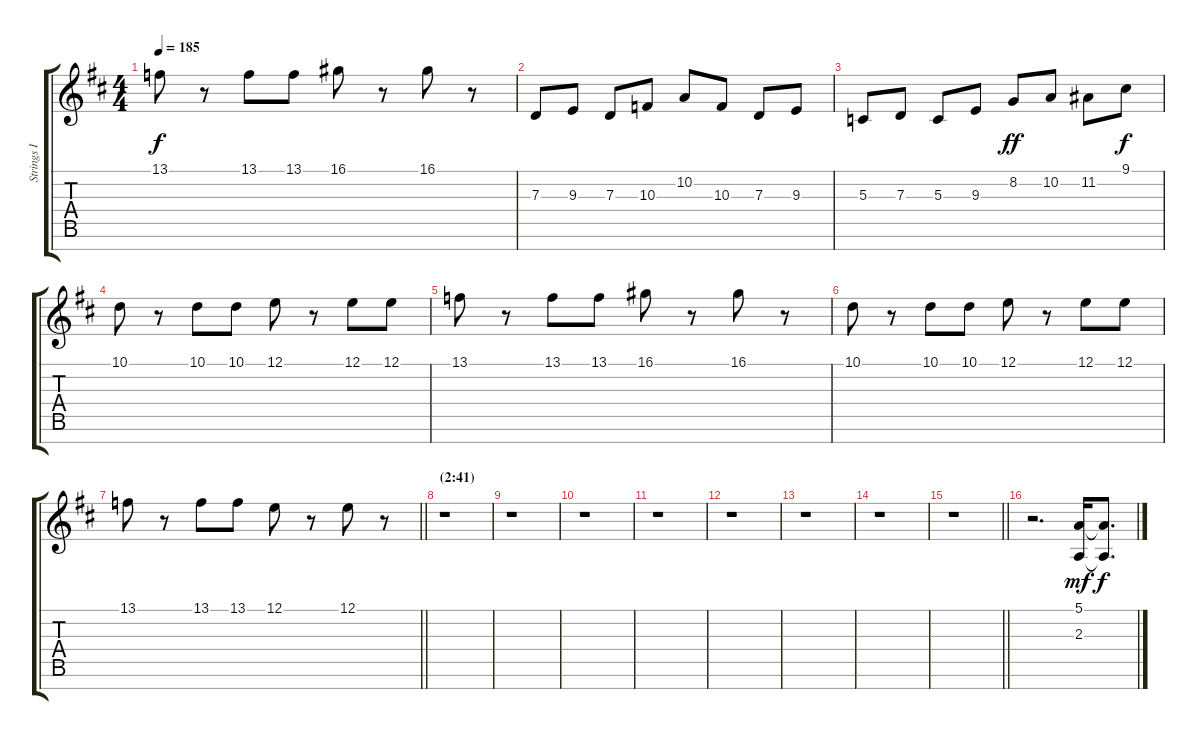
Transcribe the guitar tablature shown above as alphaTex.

\track ("Strings I" "Strings I") {instrument stringensemble1}
\staff {score tabs}
\tuning (E4 B3 G3 D3 A2 E2 B1) {hide}
\ts (4 4)
\tempo 185
\clef g2
\ks bminor
13.1.8{dy f} r.8 13.1.8 13.1.8 16.1.8 r.8 16.1.8 r.8 |
7.3.8 9.3.8 7.3.8 10.3.8 10.2.8 10.3.8 7.3.8 9.3.8 |
5.3.8 7.3.8 5.3.8 9.3.8 8.2.8{dy ff} 10.2.8 11.2.8 9.1.8{dy f} |
10.1.8 r.8 10.1.8 10.1.8 12.1.8 r.8 12.1.8 12.1.8 |
13.1.8 r.8 13.1.8 13.1.8 16.1.8 r.8 16.1.8 r.8 |
10.1.8 r.8 10.1.8 10.1.8 12.1.8 r.8 12.1.8 12.1.8 |
\barLineRight lightlight
13.1.8 r.8 13.1.8 13.1.8 12.1.8 r.8 12.1.8 r.8 |
\section ("" "(2:41)")
r.1 |
r.1 |
r.1 |
r.1 |
r.1 |
r.1 |
r.1 |
\barLineRight lightlight
r.1 |
r.2{d} (5.1 2.3).16{dy mf} (5.1{sl t} 2.3{sl t}).8{d dy f}
